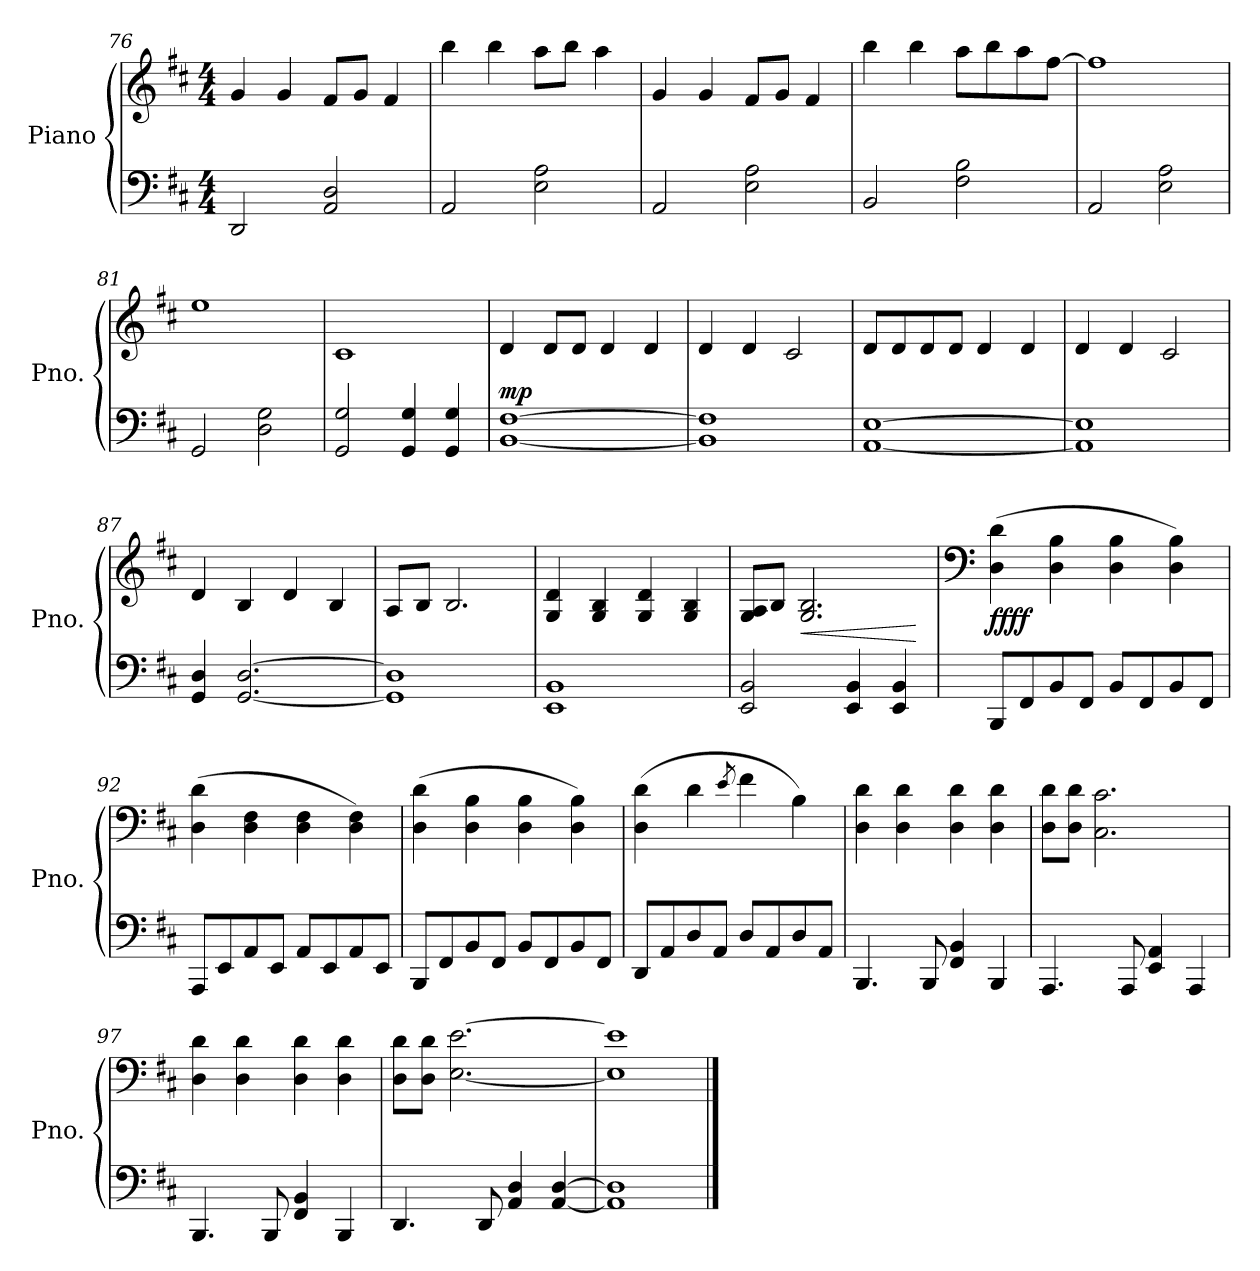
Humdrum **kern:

**kern	**kern	**dynam
*part1	*part1	*part1
*staff2	*staff1	*staff1/2
*I"Piano	*	*
*I'Pno.	*	*
!!LO:PB:g=z
*clefF4	*clefG2	*
*k[f#c#]	*k[f#c#]	*
*M4/4	*M4/4	*
=76	=76	=76
2DD/	4g/	.
.	4g/	.
2AA/ 2D/	8f#/L	.
.	8g/J	.
.	4f#/	.
=77	=77	=77
2AA/	4bb\	.
.	4bb\	.
2E\ 2A\	8aa\L	.
.	8bb\J	.
.	4aa\	.
=78	=78	=78
2AA/	4g/	.
.	4g/	.
2E\ 2A\	8f#/L	.
.	8g/J	.
.	4f#/	.
=79	=79	=79
2BB/	4bb\	.
.	4bb\	.
2F#\ 2B\	8aa\L	.
.	8bb\	.
.	8aa\	.
.	[8ff#\J	.
=80	=80	=80
2AA/	1ff#]	.
2E\ 2A\	.	.
=81	=81	=81
2GG/	1ee	.
2D\ 2G\	.	.
=82	=82	=82
2GG/ 2G/	1c#	.
4GG/ 4G/	.	.
4GG/ 4G/	.	.
=83	=83	=83
!	!	!LO:DY:a=2
[1BB [1F#	4d/	mp
.	8d/L	.
.	8d/J	.
.	4d/	.
.	4d/	.
!!LO:LB:g=z
=84	=84	=84
1BB] 1F#]	4d/	.
.	4d/	.
.	2c#/	.
=85	=85	=85
[1AA [1E	8d/L	.
.	8d/	.
.	8d/	.
.	8d/J	.
.	4d/	.
.	4d/	.
=86	=86	=86
1AA] 1E]	4d/	.
.	4d/	.
.	2c#/	.
=87	=87	=87
4GG/ 4D/	4d/	.
[2.GG/ [2.D/	4B/	.
.	4d/	.
.	4B/	.
=88	=88	=88
1GG] 1D]	8A/L	.
.	8B/J	.
.	2.B/	.
=89	=89	=89
1EE 1BB	4G/ 4d/	.
.	4G/ 4B/	.
.	4G/ 4d/	.
.	4G/ 4B/	.
=90	=90	=90
2EE/ 2BB/	8G/ 8A/L	.
.	8B/J	.
!	!	!LO:HP:b
.	2.G/ 2.B/	<
4EE/ 4BB/	.	.
4EE/ 4BB/	.	.
.	.	[
!!LO:LB:g=z
=91	=91	=91
*	*clefF4	*
!	!	!LO:DY:b
!	!	!LO:DY:n=1:b
8BBB/L	(4D\ 4d\	ff ff
8FF#/	.	.
8BB/	4D\ 4B\	.
8FF#/J	.	.
8BB/L	4D\ 4B\	.
8FF#/	.	.
8BB/	4D\ 4B\)	.
8FF#/J	.	.
=92	=92	=92
8AAA/L	(4D\ 4d\	.
8EE/	.	.
8AA/	4D\ 4F#\	.
8EE/J	.	.
8AA/L	4D\ 4F#\	.
8EE/	.	.
8AA/	4D\ 4F#\)	.
8EE/J	.	.
=93	=93	=93
8BBB/L	(4D\ 4d\	.
8FF#/	.	.
8BB/	4D\ 4B\	.
8FF#/J	.	.
8BB/L	4D\ 4B\	.
8FF#/	.	.
8BB/	4D\ 4B\)	.
8FF#/J	.	.
=94	=94	=94
8DD/L	(4D\ 4d\	.
8AA/	.	.
8D/	4d\	.
8AA/J	.	.
.	8qe/	.
8D/L	4f#\	.
8AA/	.	.
8D/	4B\)	.
8AA/J	.	.
=95	=95	=95
4.BBB/	4D\ 4d\	.
.	4D\ 4d\	.
8BBB/	.	.
4FF#/ 4BB/	4D\ 4d\	.
4BBB/	4D\ 4d\	.
!!LO:LB:g=z
=96	=96	=96
4.AAA/	8D\ 8d\L	.
.	8D\ 8d\J	.
.	2.C#\ 2.c#\	.
8AAA/	.	.
4EE/ 4AA/	.	.
4AAA/	.	.
=97	=97	=97
4.BBB/	4D\ 4d\	.
.	4D\ 4d\	.
8BBB/	.	.
4FF#/ 4BB/	4D\ 4d\	.
4BBB/	4D\ 4d\	.
=98	=98	=98
4.DD/	8D\ 8d\L	.
.	8D\ 8d\J	.
.	[2.E\ [2.e\	.
8DD/	.	.
4AA/ 4D/	.	.
[4AA/ [4D/	.	.
=99	=99	=99
1AA] 1D]	1E] 1e]	.
==	==	==
*-	*-	*-
